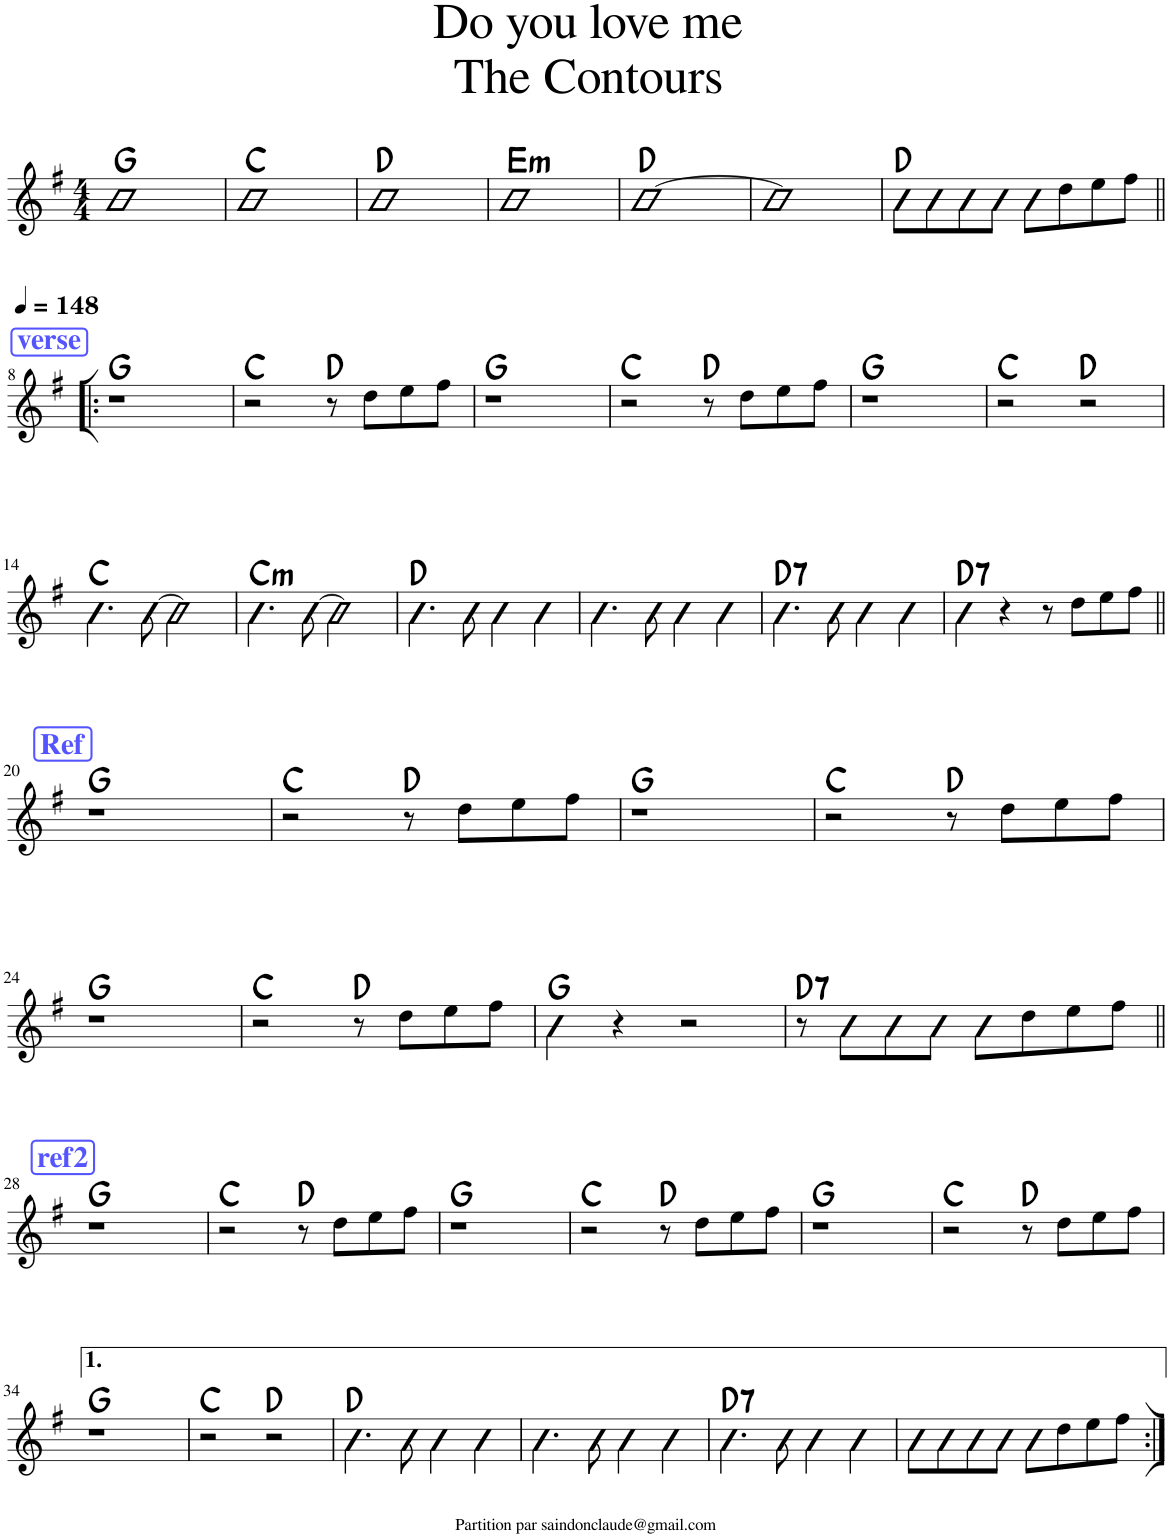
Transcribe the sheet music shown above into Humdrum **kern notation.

**kern	**harte
*part1	*part1
*staff1	*
*I"Guitare	*
*I'Guit.	*
*clefG2	*
*Trd7c12	*
*k[f#]	*
*M4/4	*
=1	=1
1g	G:maj
=2	=2
1c	C:maj
=3	=3
1d	D:maj
=4	=4
!	!LO:H:kt=m
1e	E:min
=5	=5
[1d	D:maj
=6	=6
1d]	.
=7	=7
8d\L	D:maj
8d\	.
8d\	.
8d\J	.
8d\L	.
8dd\	.
8ee\	.
8ff#\J	.
!!LO:LB:g=z
=8!|:	=8!|:
!!LO:REH:place=s1:a:B:cj:color=#5555FF:fs=14:t=verse
*MM148	*
1r	G:maj
=9	=9
2r	C:maj
8r	D:maj
8dd\L	.
8ee\	.
8ff#\J	.
=10	=10
1r	G:maj
=11	=11
2r	C:maj
8r	D:maj
8dd\L	.
8ee\	.
8ff#\J	.
=12	=12
1r	G:maj
=13	=13
2r	C:maj
2r	D:maj
!!LO:LB:g=z
=14	=14
4.c\	C:maj
[8e\	.
2e\]	.
=15	=15
!	!LO:H:kt=m
4.c\	C:min
[8e\	.
2e\]	.
=16	=16
4.d\	D:maj
8d\	.
4d\	.
4d\	.
=17	=17
4.d\	.
8d\	.
4d\	.
4d\	.
=18	=18
!	!LO:H:kt=7
4.d\	D:7
8d\	.
4d\	.
4d\	.
=19	=19
!	!LO:H:kt=7
4d\	D:7
4r	.
8r	.
8dd\L	.
8ee\	.
8ff#\J	.
!!LO:LB:g=z
!!LO:REH:place=s1:a:B:cj:color=#5555FF:fs=14:t=Ref
=20||	=20||
1r	G:maj
=21	=21
2r	C:maj
8r	D:maj
8dd\L	.
8ee\	.
8ff#\J	.
=22	=22
1r	G:maj
=23	=23
2r	C:maj
8r	D:maj
8dd\L	.
8ee\	.
8ff#\J	.
!!LO:LB:g=z
=24	=24
1r	G:maj
=25	=25
2r	C:maj
8r	D:maj
8dd\L	.
8ee\	.
8ff#\J	.
=26	=26
4g\	G:maj
4r	.
2r	.
=27	=27
!	!LO:H:kt=7
8r	D:7
8d\L	.
8d\	.
8d\J	.
8d\L	.
8dd\	.
8ee\	.
8ff#\J	.
!!LO:LB:g=z
!!LO:REH:place=s1:a:B:cj:color=#5555FF:fs=14:t=ref2
=28||	=28||
1r	G:maj
=29	=29
2r	C:maj
8r	D:maj
8dd\L	.
8ee\	.
8ff#\J	.
=30	=30
1r	G:maj
=31	=31
2r	C:maj
8r	D:maj
8dd\L	.
8ee\	.
8ff#\J	.
=32	=32
1r	G:maj
=33	=33
2r	C:maj
8r	D:maj
8dd\L	.
8ee\	.
8ff#\J	.
!!LO:LB:g=z
=34	=34
1r	G:maj
=35	=35
2r	C:maj
2r	D:maj
=36	=36
4.d\	D:maj
8d\	.
4d\	.
4d\	.
=37	=37
4.d\	.
8d\	.
4d\	.
4d\	.
=38	=38
!	!LO:H:kt=7
4.d\	D:7
8d\	.
4d\	.
4d\	.
=39	=39
8d\L	.
8d\	.
8d\	.
8d\J	.
8d\L	.
8dd\	.
8ee\	.
8ff#\J	.
=:|!	=:|!
*-	*-
